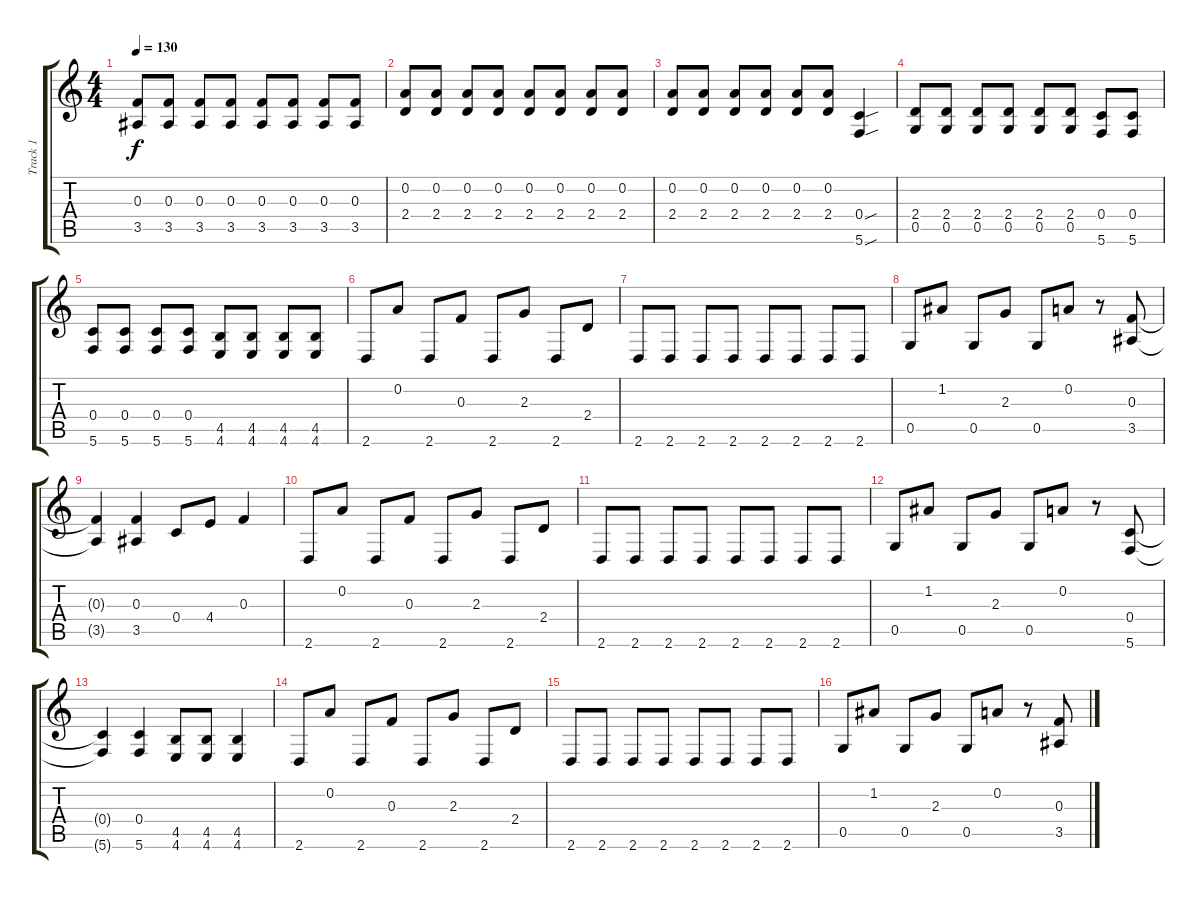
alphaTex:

\track ("Track 1" "Track 1") {instrument overdrivenguitar}
\staff {score tabs}
\tuning (D4 A3 F3 C3 G2 C2) {hide}
\ts (4 4)
\tempo 130
\clef g2
\ks c
(0.3 3.5).8{dy f} (0.3 3.5).8 (0.3 3.5).8 (0.3 3.5).8 (0.3 3.5).8 (0.3 3.5).8 (0.3 3.5).8 (0.3 3.5).8 |
(0.2 2.4).8 (0.2 2.4).8 (0.2 2.4).8 (0.2 2.4).8 (0.2 2.4).8 (0.2 2.4).8 (0.2 2.4).8 (0.2 2.4).8 |
(0.2 2.4).8 (0.2 2.4).8 (0.2 2.4).8 (0.2 2.4).8 (0.2 2.4).8 (0.2 2.4).8 (0.4{sou} 5.6{sou}).4 |
(2.4 0.5).8 (2.4 0.5).8 (2.4 0.5).8 (2.4 0.5).8 (2.4 0.5).8 (2.4 0.5).8 (0.4 5.6).8 (0.4 5.6).8 |
(0.4 5.6).8 (0.4 5.6).8 (0.4 5.6).8 (0.4 5.6).8 (4.5 4.6).8 (4.5 4.6).8 (4.5 4.6).8 (4.5 4.6).8 |
2.6.8 0.2.8 2.6.8 0.3.8 2.6.8 2.3.8 2.6.8 2.4.8 |
2.6.8 2.6.8 2.6.8 2.6.8 2.6.8 2.6.8 2.6.8 2.6.8 |
0.5.8 1.2.8 0.5.8 2.3.8 0.5.8 0.2.8 r.8 (0.3 3.5).8 |
(0.3{t} 3.5{t}).4 (0.3 3.5).4 0.4.8 4.4.8 0.3.4 |
2.6.8 0.2.8 2.6.8 0.3.8 2.6.8 2.3.8 2.6.8 2.4.8 |
2.6.8 2.6.8 2.6.8 2.6.8 2.6.8 2.6.8 2.6.8 2.6.8 |
0.5.8 1.2.8 0.5.8 2.3.8 0.5.8 0.2.8 r.8 (0.4 5.6).8 |
(0.4{t} 5.6{t}).4 (0.4 5.6).4 (4.5 4.6).8 (4.5 4.6).8 (4.5 4.6).4 |
2.6.8 0.2.8 2.6.8 0.3.8 2.6.8 2.3.8 2.6.8 2.4.8 |
2.6.8 2.6.8 2.6.8 2.6.8 2.6.8 2.6.8 2.6.8 2.6.8 |
0.5.8 1.2.8 0.5.8 2.3.8 0.5.8 0.2.8 r.8 (0.3 3.5).8
